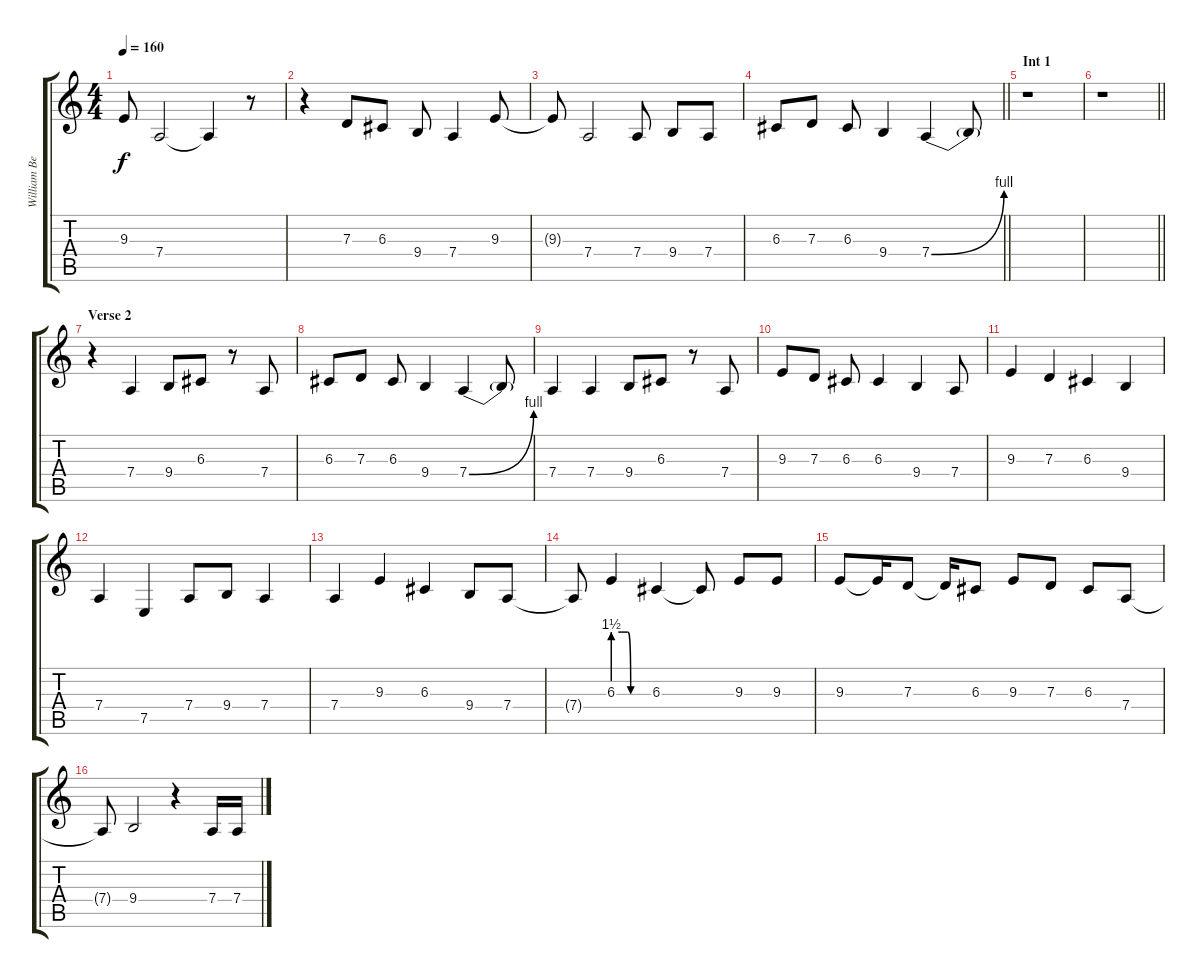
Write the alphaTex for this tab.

\track ("William Beckett (Lead Vocals)" "William Be") {instrument clarinet}
\staff {score tabs}
\tuning (E4 B3 G3 D3 A2 E2) {hide}
\ts (4 4)
\tempo 160
\clef g2
\ks c
9.3{t}.8{dy f} 7.4.2 7.4{t}.4 r.8 |
r.4 7.3.8 6.3.8 9.4.8 7.4.4 9.3.8 |
9.3{t}.8 7.4.2 7.4.8 9.4.8 7.4.8 |
\barLineRight lightlight
6.3.8 7.3.8 6.3.8 9.4.4 7.4{be (bend 0 0 60 4)}.4 7.4{t}.8 |
\section ("" "Int 1")
r.1 |
\barLineRight lightlight
r.1 |
\section ("" "Verse 2")
r.4{volume 11} 7.4.4 9.4.8 6.3.8 r.8 7.4.8 |
6.3.8 7.3.8 6.3.8 9.4.4 7.4{be (bend 0 0 60 4)}.4 7.4{t}.8 |
7.4.4 7.4.4 9.4.8 6.3.8 r.8 7.4.8 |
9.3.8 7.3.8 6.3.8 6.3.4 9.4.4 7.4.8 |
9.3.4 7.3.4 6.3.4 9.4.4 |
7.4.4 7.5.4 7.4.8 9.4.8 7.4.4 |
7.4.4 9.3.4 6.3.4 9.4.8 7.4.8 |
7.4{t}.8 6.3{be (custom 0 6 15 6 25 6 30 0 60 0)}.4 6.3.4 6.3{t}.8 9.3.8 9.3.8 |
9.3.8 9.3{t}.16 7.3.8 7.3{t}.16 6.3.8 9.3.8 7.3.8 6.3.8 7.4.8 |
7.4{t}.8 9.4.2 r.4 7.4.16 7.4.16
